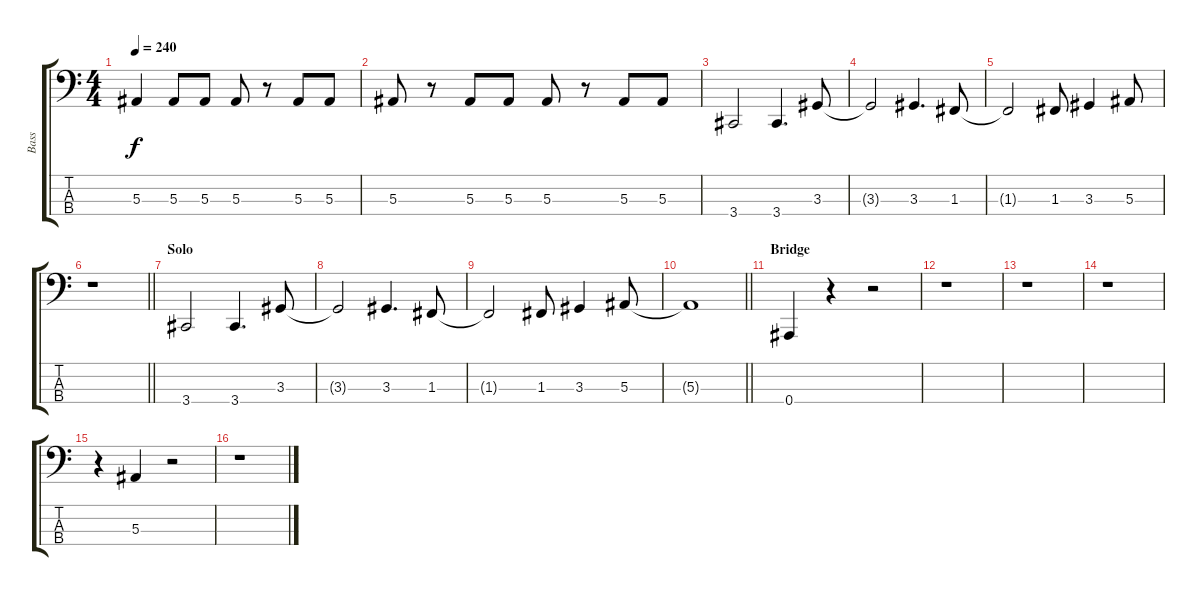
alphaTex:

\track ("Bass" "Bass") {instrument electricbassfinger}
\staff {score tabs}
\tuning (Eb2 Bb1 F1 Bb0) {hide}
\ts (4 4)
\tempo 240
\clef f4
\ks c
5.3{t}.4{dy f} 5.3.8 5.3.8 5.3.8 r.8 5.3.8 5.3.8 |
5.3.8 r.8 5.3.8 5.3.8 5.3.8 r.8 5.3.8 5.3.8 |
3.4.2 3.4.4{d} 3.3.8 |
3.3{t}.2 3.3.4{d} 1.3.8 |
1.3{t}.2 1.3.8 3.3.4 5.3.8 |
\barLineRight lightlight
r.1 |
\section ("" "Solo")
3.4.2 3.4.4{d} 3.3.8 |
3.3{t}.2 3.3.4{d} 1.3.8 |
1.3{t}.2 1.3.8 3.3.4 5.3.8 |
\barLineRight lightlight
5.3{t}.1 |
\section ("" "Bridge")
0.4.4 r.4 r.2 |
r.1 |
r.1 |
r.1 |
r.4 5.3.4 r.2 |
r.1
